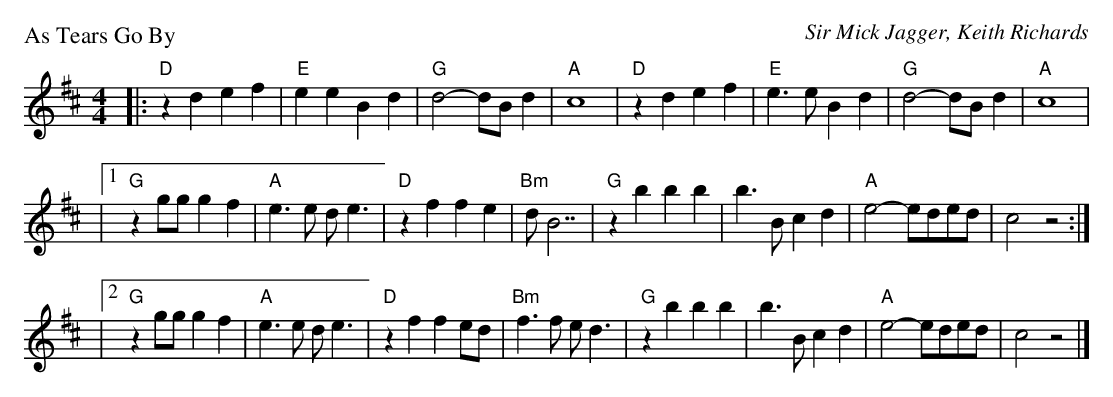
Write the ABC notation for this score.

X:1
P: As Tears Go By
C: Sir Mick Jagger, Keith Richards
M: 4/4
L: 1/8
K: D
|: "D"z2d2 e2f2 | "E"e2e2 B2d2 | "G"d4- dBd2 | "A"c8 \
|  "D"z2d2 e2f2 | "E"e3e  B2d2 | "G"d4- dBd2 | "A"c8 |
|1 "G"z2gg g2f2 | "A"e3e de3 | "D"z2f2 f2e2 | "Bm"d B7 \
|  "G"z2b2 b2b2 | b3B c2d2 | "A"e4- eded | c4 z4 :|
|2 "G"z2gg g2f2 | "A"e3e de3 | "D"z2f2 f2ed | "Bm"f3f ed3 \
|  "G"z2b2 b2b2 | b3B c2d2 | "A"e4- eded | c4 z4 |]
